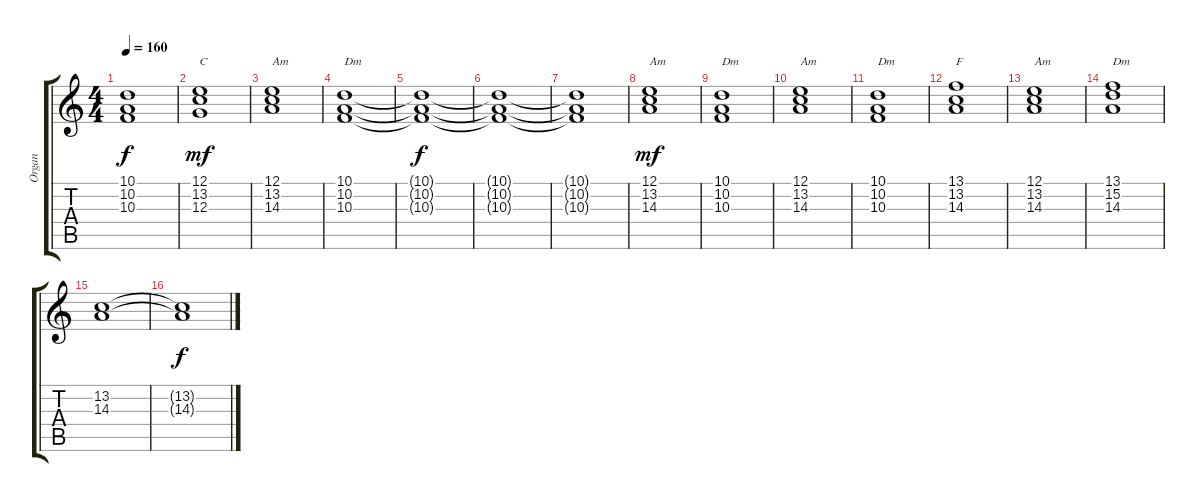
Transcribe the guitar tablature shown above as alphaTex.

\track ("Organ   " "Organ   ") {instrument percussiveorgan}
\staff {score tabs}
\tuning (E4 B3 G3 D3 A2 E2) {hide}
\ts (4 4)
\tempo 160
\clef g2
\ks c
(10.1{t} 10.2{t} 10.3{t}).1{dy f} |
(12.1 13.2 12.3).1{txt "C" dy mf} |
(12.1 13.2 14.3).1{txt "Am"} |
(10.1 10.2 10.3).1{txt "Dm"} |
(10.1{t} 10.2{t} 10.3{t}).1{dy f} |
(10.1{t} 10.2{t} 10.3{t}).1 |
(10.1{t} 10.2{t} 10.3{t}).1 |
(12.1 13.2 14.3).1{txt "Am" dy mf} |
(10.1 10.2 10.3).1{txt "Dm"} |
(12.1 13.2 14.3).1{txt "Am"} |
(10.1 10.2 10.3).1{txt "Dm"} |
(13.1 13.2 14.3).1{txt "F"} |
(12.1 13.2 14.3).1{txt "Am"} |
(13.1 15.2 14.3).1{txt "Dm"} |
(13.2 14.3).1 |
(13.2{t} 14.3{t}).1{dy f}
